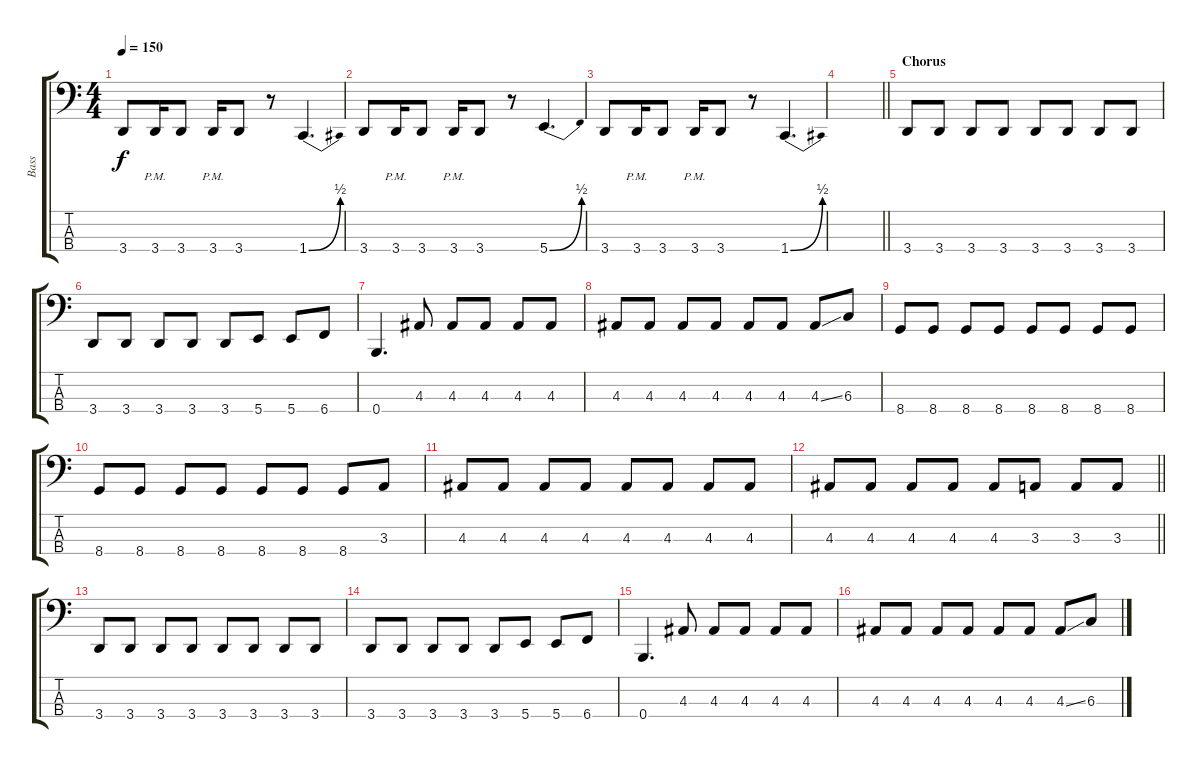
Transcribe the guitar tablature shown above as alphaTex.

\track ("Bass" "Bass") {instrument electricbasspick}
\staff {score tabs}
\tuning (E2 B1 Gb1 B0) {hide}
\ts (4 4)
\tempo 150
\clef f4
\ks c
3.4.8{dy f} 3.4{pm}.16 3.4.8 3.4{pm}.16 3.4.8 r.8 1.4{be (bend 0 0 60 2)}.4{d} |
3.4.8 3.4{pm}.16 3.4.8 3.4{pm}.16 3.4.8 r.8 5.4{be (bend 0 0 60 2)}.4{d} |
3.4.8 3.4{pm}.16 3.4.8 3.4{pm}.16 3.4.8 r.8 1.4{be (bend 0 0 60 2)}.4{d} |
\barLineRight lightlight
|
\section ("" "Chorus")
3.4.8 3.4.8 3.4.8 3.4.8 3.4.8 3.4.8 3.4.8 3.4.8 |
3.4.8 3.4.8 3.4.8 3.4.8 3.4.8 5.4.8 5.4.8 6.4.8 |
0.4.4{d} 4.3.8 4.3.8 4.3.8 4.3.8 4.3.8 |
4.3.8 4.3.8 4.3.8 4.3.8 4.3.8 4.3.8 4.3{ss}.8 6.3.8 |
8.4.8 8.4.8 8.4.8 8.4.8 8.4.8 8.4.8 8.4.8 8.4.8 |
8.4.8 8.4.8 8.4.8 8.4.8 8.4.8 8.4.8 8.4.8 3.3.8 |
4.3.8 4.3.8 4.3.8 4.3.8 4.3.8 4.3.8 4.3.8 4.3.8 |
\barLineRight lightlight
4.3.8 4.3.8 4.3.8 4.3.8 4.3.8 3.3.8 3.3.8 3.3.8 |
\section ("" "")
3.4.8 3.4.8 3.4.8 3.4.8 3.4.8 3.4.8 3.4.8 3.4.8 |
3.4.8 3.4.8 3.4.8 3.4.8 3.4.8 5.4.8 5.4.8 6.4.8 |
0.4.4{d} 4.3.8 4.3.8 4.3.8 4.3.8 4.3.8 |
4.3.8 4.3.8 4.3.8 4.3.8 4.3.8 4.3.8 4.3{ss}.8 6.3.8
